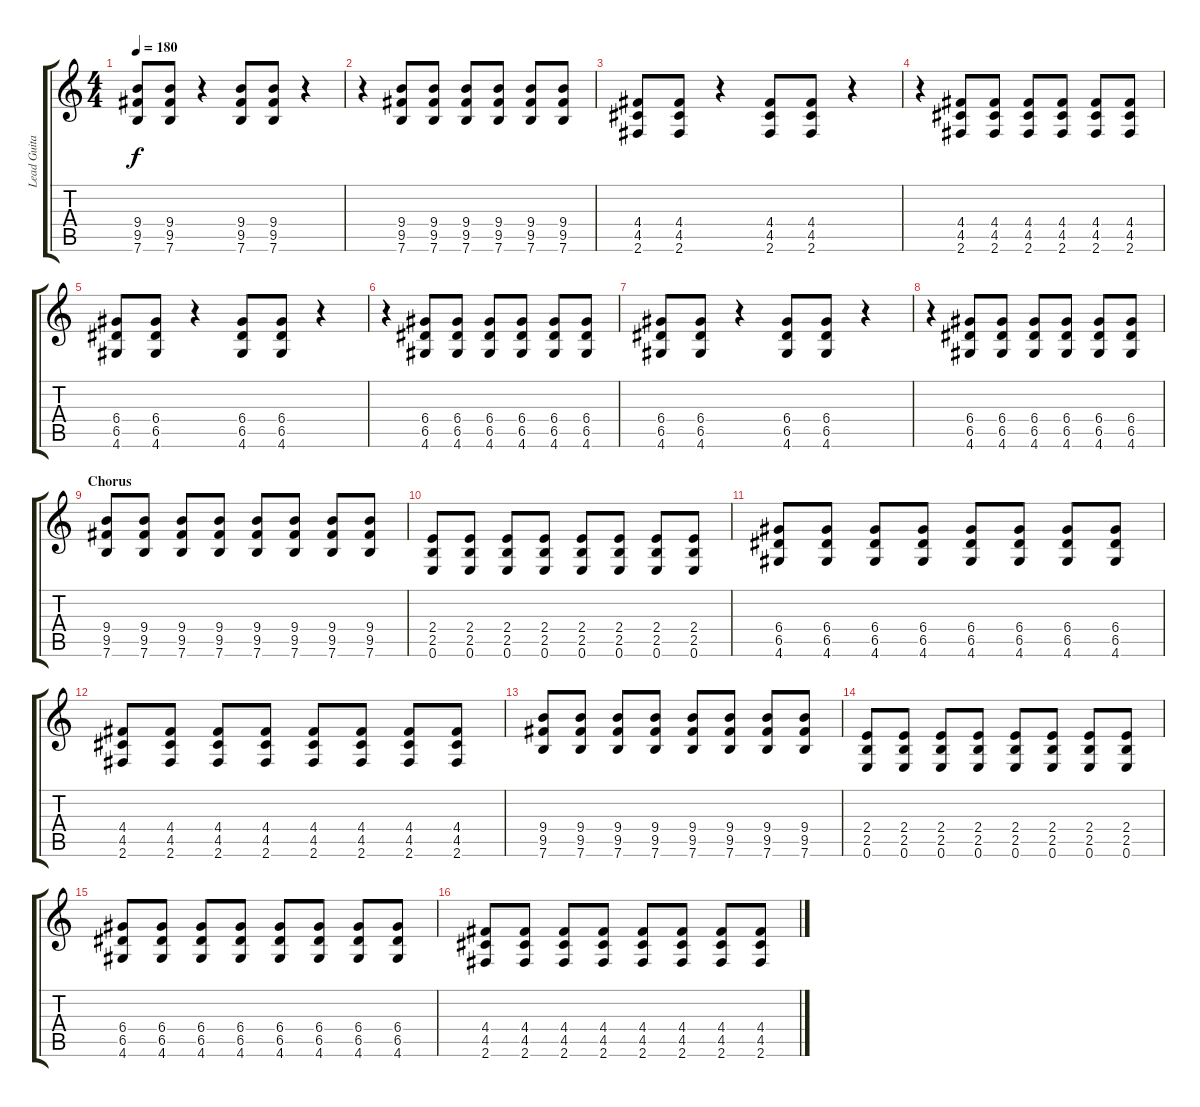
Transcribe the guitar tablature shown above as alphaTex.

\track ("Lead Guitar" "Lead Guita") {instrument distortionguitar}
\staff {score tabs}
\tuning (E4 B3 G3 D3 A2 E2) {hide}
\ts (4 4)
\tempo 180
\clef g2
\ks c
(9.4 9.5 7.6).8{dy f} (9.4 9.5 7.6).8 r.4 (9.4 9.5 7.6).8 (9.4 9.5 7.6).8 r.4 |
r.4 (9.4 9.5 7.6).8 (9.4 9.5 7.6).8 (9.4 9.5 7.6).8 (9.4 9.5 7.6).8 (9.4 9.5 7.6).8 (9.4 9.5 7.6).8 |
(4.4 4.5 2.6).8 (4.4 4.5 2.6).8 r.4 (4.4 4.5 2.6).8 (4.4 4.5 2.6).8 r.4 |
r.4 (4.4 4.5 2.6).8 (4.4 4.5 2.6).8 (4.4 4.5 2.6).8 (4.4 4.5 2.6).8 (4.4 4.5 2.6).8 (4.4 4.5 2.6).8 |
(6.4 6.5 4.6).8 (6.4 6.5 4.6).8 r.4 (6.4 6.5 4.6).8 (6.4 6.5 4.6).8 r.4 |
r.4 (6.4 6.5 4.6).8 (6.4 6.5 4.6).8 (6.4 6.5 4.6).8 (6.4 6.5 4.6).8 (6.4 6.5 4.6).8 (6.4 6.5 4.6).8 |
(6.4 6.5 4.6).8 (6.4 6.5 4.6).8 r.4 (6.4 6.5 4.6).8 (6.4 6.5 4.6).8 r.4 |
r.4 (6.4 6.5 4.6).8 (6.4 6.5 4.6).8 (6.4 6.5 4.6).8 (6.4 6.5 4.6).8 (6.4 6.5 4.6).8 (6.4 6.5 4.6).8 |
\section ("" "Chorus")
(9.4 9.5 7.6).8 (9.4 9.5 7.6).8 (9.4 9.5 7.6).8 (9.4 9.5 7.6).8 (9.4 9.5 7.6).8 (9.4 9.5 7.6).8 (9.4 9.5 7.6).8 (9.4 9.5 7.6).8 |
(2.4 2.5 0.6).8 (2.4 2.5 0.6).8 (2.4 2.5 0.6).8 (2.4 2.5 0.6).8 (2.4 2.5 0.6).8 (2.4 2.5 0.6).8 (2.4 2.5 0.6).8 (2.4 2.5 0.6).8 |
(6.4 6.5 4.6).8 (6.4 6.5 4.6).8 (6.4 6.5 4.6).8 (6.4 6.5 4.6).8 (6.4 6.5 4.6).8 (6.4 6.5 4.6).8 (6.4 6.5 4.6).8 (6.4 6.5 4.6).8 |
(4.4 4.5 2.6).8 (4.4 4.5 2.6).8 (4.4 4.5 2.6).8 (4.4 4.5 2.6).8 (4.4 4.5 2.6).8 (4.4 4.5 2.6).8 (4.4 4.5 2.6).8 (4.4 4.5 2.6).8 |
(9.4 9.5 7.6).8 (9.4 9.5 7.6).8 (9.4 9.5 7.6).8 (9.4 9.5 7.6).8 (9.4 9.5 7.6).8 (9.4 9.5 7.6).8 (9.4 9.5 7.6).8 (9.4 9.5 7.6).8 |
(2.4 2.5 0.6).8 (2.4 2.5 0.6).8 (2.4 2.5 0.6).8 (2.4 2.5 0.6).8 (2.4 2.5 0.6).8 (2.4 2.5 0.6).8 (2.4 2.5 0.6).8 (2.4 2.5 0.6).8 |
(6.4 6.5 4.6).8 (6.4 6.5 4.6).8 (6.4 6.5 4.6).8 (6.4 6.5 4.6).8 (6.4 6.5 4.6).8 (6.4 6.5 4.6).8 (6.4 6.5 4.6).8 (6.4 6.5 4.6).8 |
(4.4 4.5 2.6).8 (4.4 4.5 2.6).8 (4.4 4.5 2.6).8 (4.4 4.5 2.6).8 (4.4 4.5 2.6).8 (4.4 4.5 2.6).8 (4.4 4.5 2.6).8 (4.4 4.5 2.6).8
